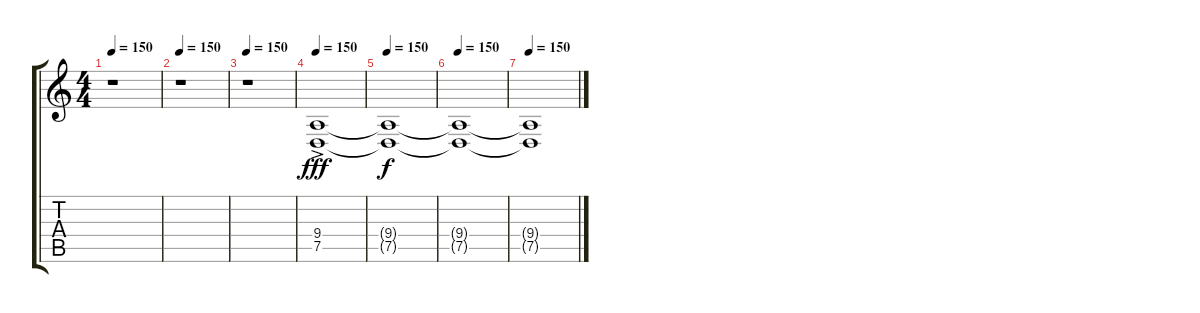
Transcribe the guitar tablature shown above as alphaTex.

\track "" {instrument brasssection}
\staff {score tabs}
\tuning (D4 A3 F3 C3 G2 D2) {hide}
\ts (4 4)
\tempo 150
\clef g2
\ks c
r.1{dy fff} |
\tempo 150
r.1 |
\tempo 150
r.1 |
\tempo 150
(9.4{ac} 7.5{ac}).1 |
\tempo 150
(9.4{t} 7.5{t}).1{dy f} |
\tempo 150
(9.4{t} 7.5{t}).1 |
\tempo 150
(9.4{t} 7.5{t}).1
